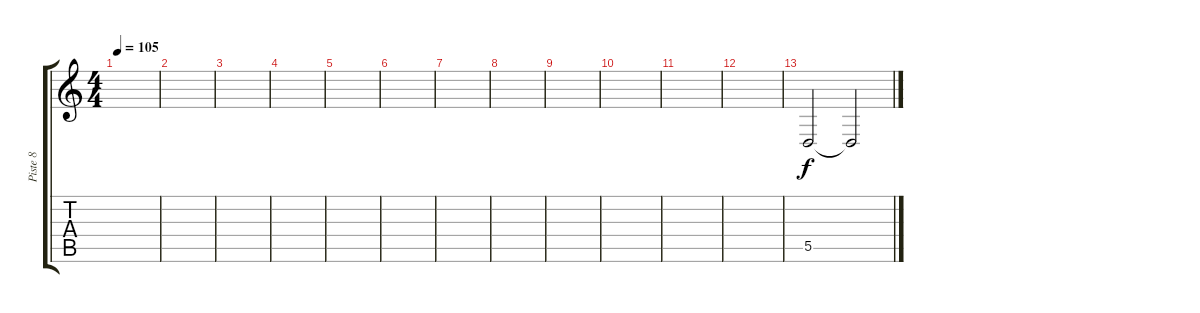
\track ("Piste 8" "Piste 8") {instrument applause}
\staff {score tabs}
\tuning (E4 B3 G3 D3 A2 E2) {hide}
\ts (4 4)
\tempo 105
\clef g2
\ks c
|
|
|
|
|
|
|
|
|
|
|
|
5.5.2{volume 10} 5.5{t}.2{volume 9}
